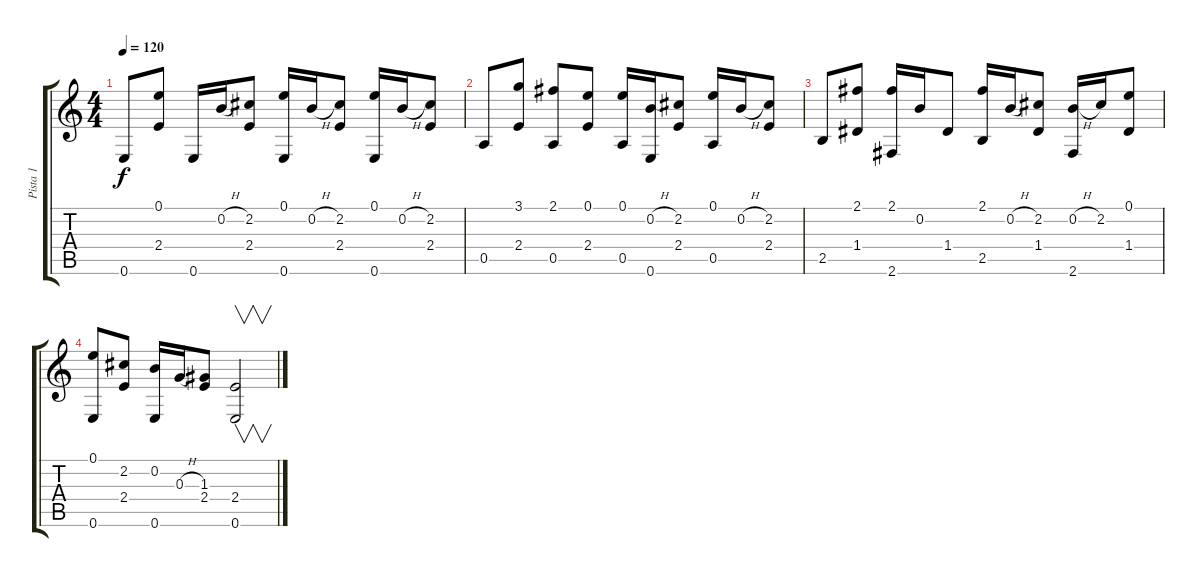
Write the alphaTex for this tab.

\track ("Pista 1" "Pista 1") {instrument acousticguitarnylon}
\staff {score tabs}
\tuning (E4 B3 G3 D3 A2 E2) {hide}
\ts (4 4)
\tempo 120
\clef g2
\ks c
0.6.8{dy f instrument acousticguitarnylon} (0.1 2.4).8 0.6.16 0.2{h}.16 (2.2 2.4).8 (0.1 0.6).16 0.2{h}.16 (2.2 2.4).8 (0.1 0.6).16 0.2{h}.16 (2.2 2.4).8 |
0.5.8 (3.1 2.4).8 (2.1 0.5).8 (0.1 2.4).8 (0.1 0.5).16 (0.2{h} 0.6).16 (2.2 2.4).8 (0.1 0.5).16 0.2{h}.16 (2.2 2.4).8 |
2.5.8 (2.1 1.4).8 (2.1 2.6).16 0.2.16 1.4.8 (2.1 2.5).16 0.2{h}.16 (2.2 1.4).8 (0.2{h} 2.6).16 2.2.16 (0.1 1.4).8 |
(0.1 0.6).8 (2.2 2.4).8 (0.2 0.6).16 0.3{h}.16 (1.3 2.4).8 (2.4 0.6).2{v}
